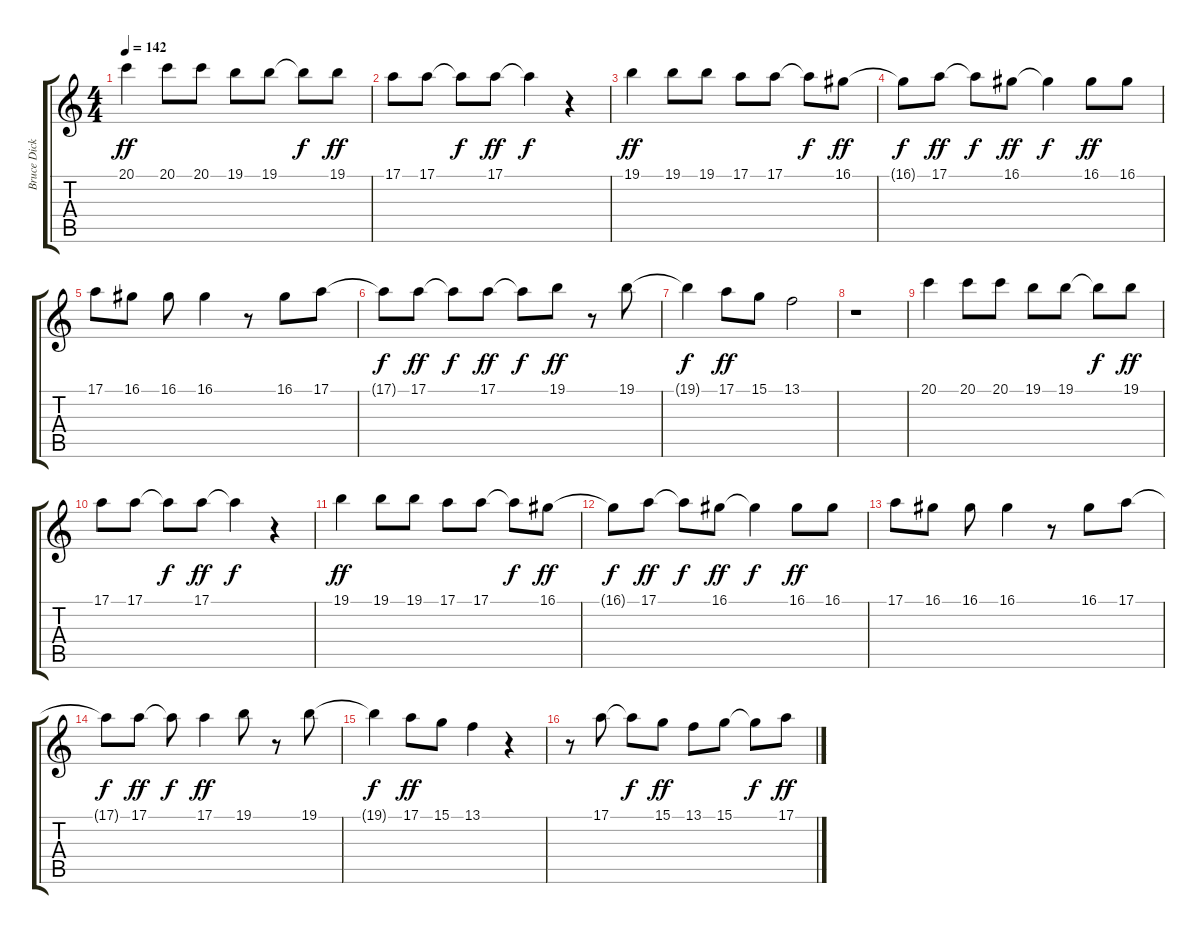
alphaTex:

\track ("Bruce Dickinson" "Bruce Dick") {instrument choiraahs}
\staff {score tabs}
\tuning (E4 B3 G3 D3 A2 E2) {hide}
\ts (4 4)
\tempo 142
\clef g2
\ks c
20.1.4{dy ff} 20.1.8 20.1.8 19.1.8 19.1.8 19.1{t}.8{dy f} 19.1.8{dy ff} |
17.1.8 17.1.8 17.1{t}.8{dy f} 17.1.8{dy ff} 17.1{t}.4{dy f} r.4 |
19.1.4{dy ff} 19.1.8 19.1.8 17.1.8 17.1.8 17.1{t}.8{dy f} 16.1.8{dy ff} |
16.1{t}.8{dy f} 17.1.8{dy ff} 17.1{t}.8{dy f} 16.1.8{dy ff} 16.1{t}.4{dy f} 16.1.8{dy ff} 16.1.8 |
17.1.8 16.1.8 16.1.8 16.1.4 r.8 16.1.8 17.1.8 |
17.1{t}.8{dy f} 17.1.8{dy ff} 17.1{t}.8{dy f} 17.1.8{dy ff} 17.1{t}.8{dy f} 19.1.8{dy ff} r.8 19.1.8 |
19.1{t}.4{dy f} 17.1.8{dy ff} 15.1.8 13.1.2 |
r.1 |
20.1.4 20.1.8 20.1.8 19.1.8 19.1.8 19.1{t}.8{dy f} 19.1.8{dy ff} |
17.1.8 17.1.8 17.1{t}.8{dy f} 17.1.8{dy ff} 17.1{t}.4{dy f} r.4 |
19.1.4{dy ff} 19.1.8 19.1.8 17.1.8 17.1.8 17.1{t}.8{dy f} 16.1.8{dy ff} |
16.1{t}.8{dy f} 17.1.8{dy ff} 17.1{t}.8{dy f} 16.1.8{dy ff} 16.1{t}.4{dy f} 16.1.8{dy ff} 16.1.8 |
17.1.8 16.1.8 16.1.8 16.1.4 r.8 16.1.8 17.1.8 |
17.1{t}.8{dy f} 17.1.8{dy ff} 17.1{t}.8{dy f} 17.1.4{dy ff} 19.1.8 r.8 19.1.8 |
19.1{t}.4{dy f} 17.1.8{dy ff} 15.1.8 13.1.4 r.4 |
r.8 17.1.8 17.1{t}.8{dy f} 15.1.8{dy ff} 13.1.8 15.1.8 15.1{t}.8{dy f} 17.1.8{dy ff}
